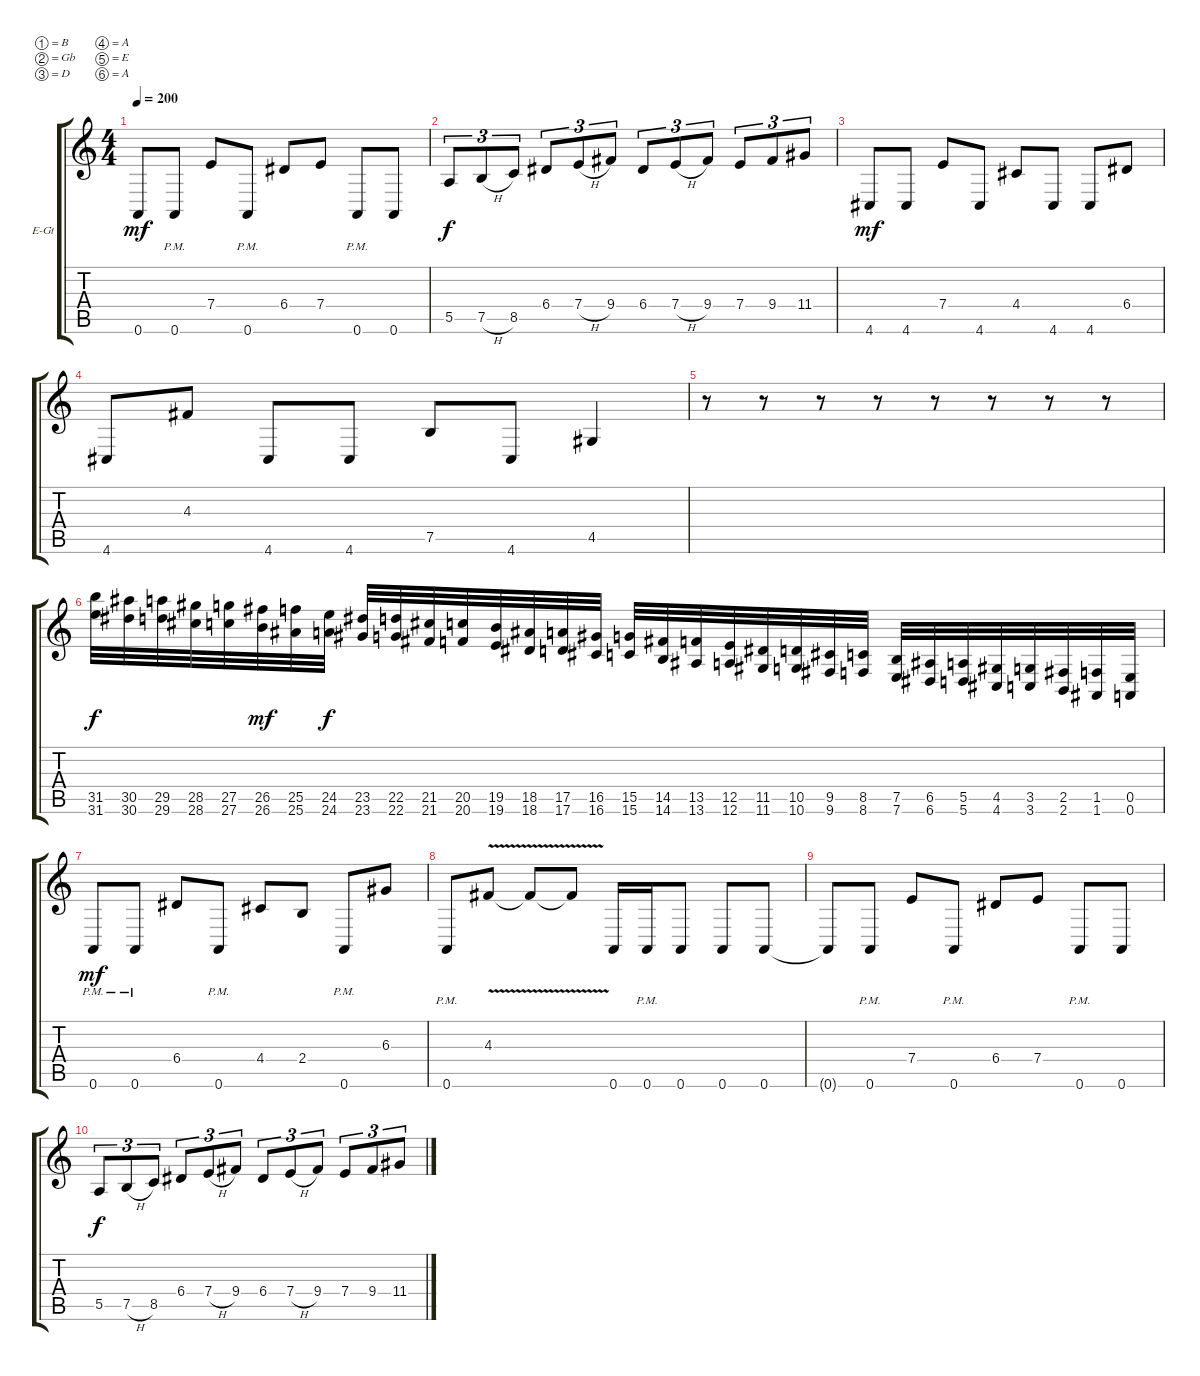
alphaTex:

\bracketExtendMode groupsimilarinstruments
\firstSystemTrackNameOrientation horizontal
\otherSystemsTrackNameOrientation horizontal
\track ("La Metalcoreuse" "E-Gt") {instrument distortionguitar}
\staff {score tabs}
\tuning (B3 Gb3 D3 A2 E2 A1)
\ts (4 4)
\tempo 200
\clef g2
\ks c
0.6{t}.8{dy mf} 0.6{pm}.8 7.4.8 0.6{pm}.8 6.4.8 7.4.8 0.6{pm}.8 0.6.8 |
5.5.8{tu (3 2) dy f} 7.5{h}.8{tu (3 2)} 8.5.8{tu (3 2)} 6.4.8{tu (3 2)} 7.4{h}.8{tu (3 2)} 9.4.8{tu (3 2)} 6.4.8{tu (3 2)} 7.4{h}.8{tu (3 2)} 9.4.8{tu (3 2)} 7.4.8{tu (3 2)} 9.4.8{tu (3 2)} 11.4.8{tu (3 2)} |
4.6.8{dy mf} 4.6.8 7.4.8 4.6.8 4.4.8 4.6.8 4.6.8 6.4.8 |
4.6.8 4.3.8 4.6.8 4.6.8 7.5.8 4.6.8 4.5.4 |
r.8 r.8 r.8 r.8 r.8 r.8 r.8 r.8 |
(31.6 31.5).32{dy f} (30.6 30.5).32 (29.6 29.5).32 (28.6 28.5).32 (27.6 27.5).32 (26.5 26.6).32{dy mf} (25.6 25.5).32 (24.6 24.5).32{dy f} (23.5 23.6).32 (22.5 22.6).32 (21.6 21.5).32 (20.6 20.5).32 (19.6 19.5).32 (18.6 18.5).32 (17.6 17.5).32 (16.5 16.6).32 (15.5 15.6).32 (14.6 14.5).32 (13.6 13.5).32 (12.6 12.5).32 (11.6 11.5).32 (10.6 10.5).32 (9.6 9.5).32 (8.6 8.5).32 (7.6 7.5).32 (6.6 6.5).32 (5.6 5.5).32 (4.6 4.5).32 (3.6 3.5).32 (2.6 2.5).32 (1.6 1.5).32 (0.6 0.5).32 |
0.6{pm}.8{dy mf} 0.6{pm}.8 6.4.8 0.6{pm}.8 4.4.8 2.4.8 0.6{pm}.8 6.3.8 |
0.6{pm}.8 4.3{v}.8 4.3{v t}.8 4.3{v t}.8 0.6.16 0.6{pm}.16 0.6.8 0.6.8 0.6.8 |
0.6{t}.8 0.6{pm}.8 7.4.8 0.6{pm}.8 6.4.8 7.4.8 0.6{pm}.8 0.6.8 |
5.5.8{tu (3 2) dy f} 7.5{h}.8{tu (3 2)} 8.5.8{tu (3 2)} 6.4.8{tu (3 2)} 7.4{h}.8{tu (3 2)} 9.4.8{tu (3 2)} 6.4.8{tu (3 2)} 7.4{h}.8{tu (3 2)} 9.4.8{tu (3 2)} 7.4.8{tu (3 2)} 9.4.8{tu (3 2)} 11.4.8{tu (3 2)}
